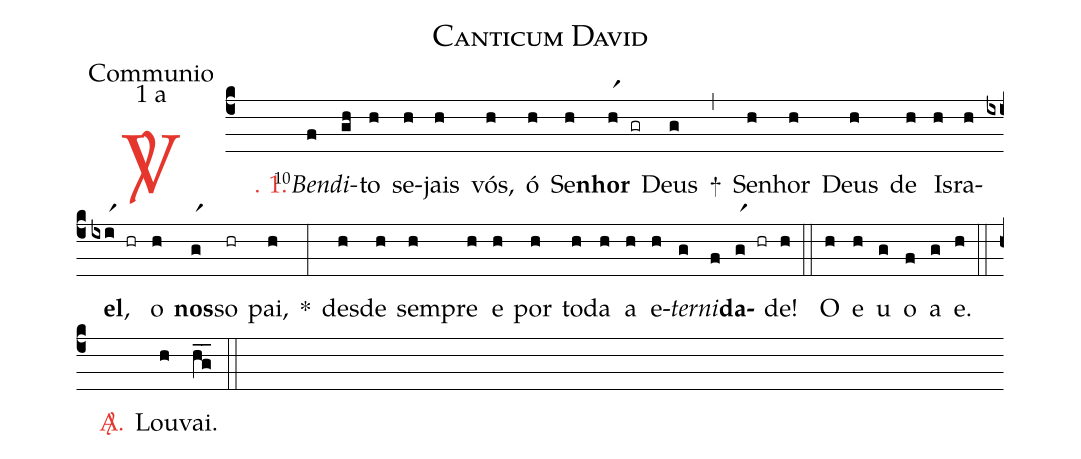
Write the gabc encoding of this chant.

name: Canticum David;
office-part: Communio;
mode: 1;
mode-differentia: a;
%%
(c4)

<c><sp>V/</sp>. 1.</c>() <v>\VSup{10}</v><i>Ben</i>(f)<i>di</i>(gh)to(h) se(h)jais(h) vós,(h) ó(h) Se(h)<b>nhor</b>(hr1 gr) Deus(g) +(,) Se(h)nhor(h) Deus(h) de(h) Is(h)ra(h)<b>el</b>,(ixir1 hr) o(h) <b>nos</b>(gr1)so(hr) pai,(h) *(:) des(h)de(h) sem(h)pre(h) e(h) por(h) to(h)da(h) a(h) e(h)<i>ter</i>(g)<i>ni</i>(f)<b>da</b>(gr1 hr)de!(h) (::)

<eu>O(h) e(h) u(g) o(f) a(g) e.</eu>(h) (::)

<nlba><c><sp>A/</sp>.</c>() Lou</nlba>(h)vai.(hg__) (::)
